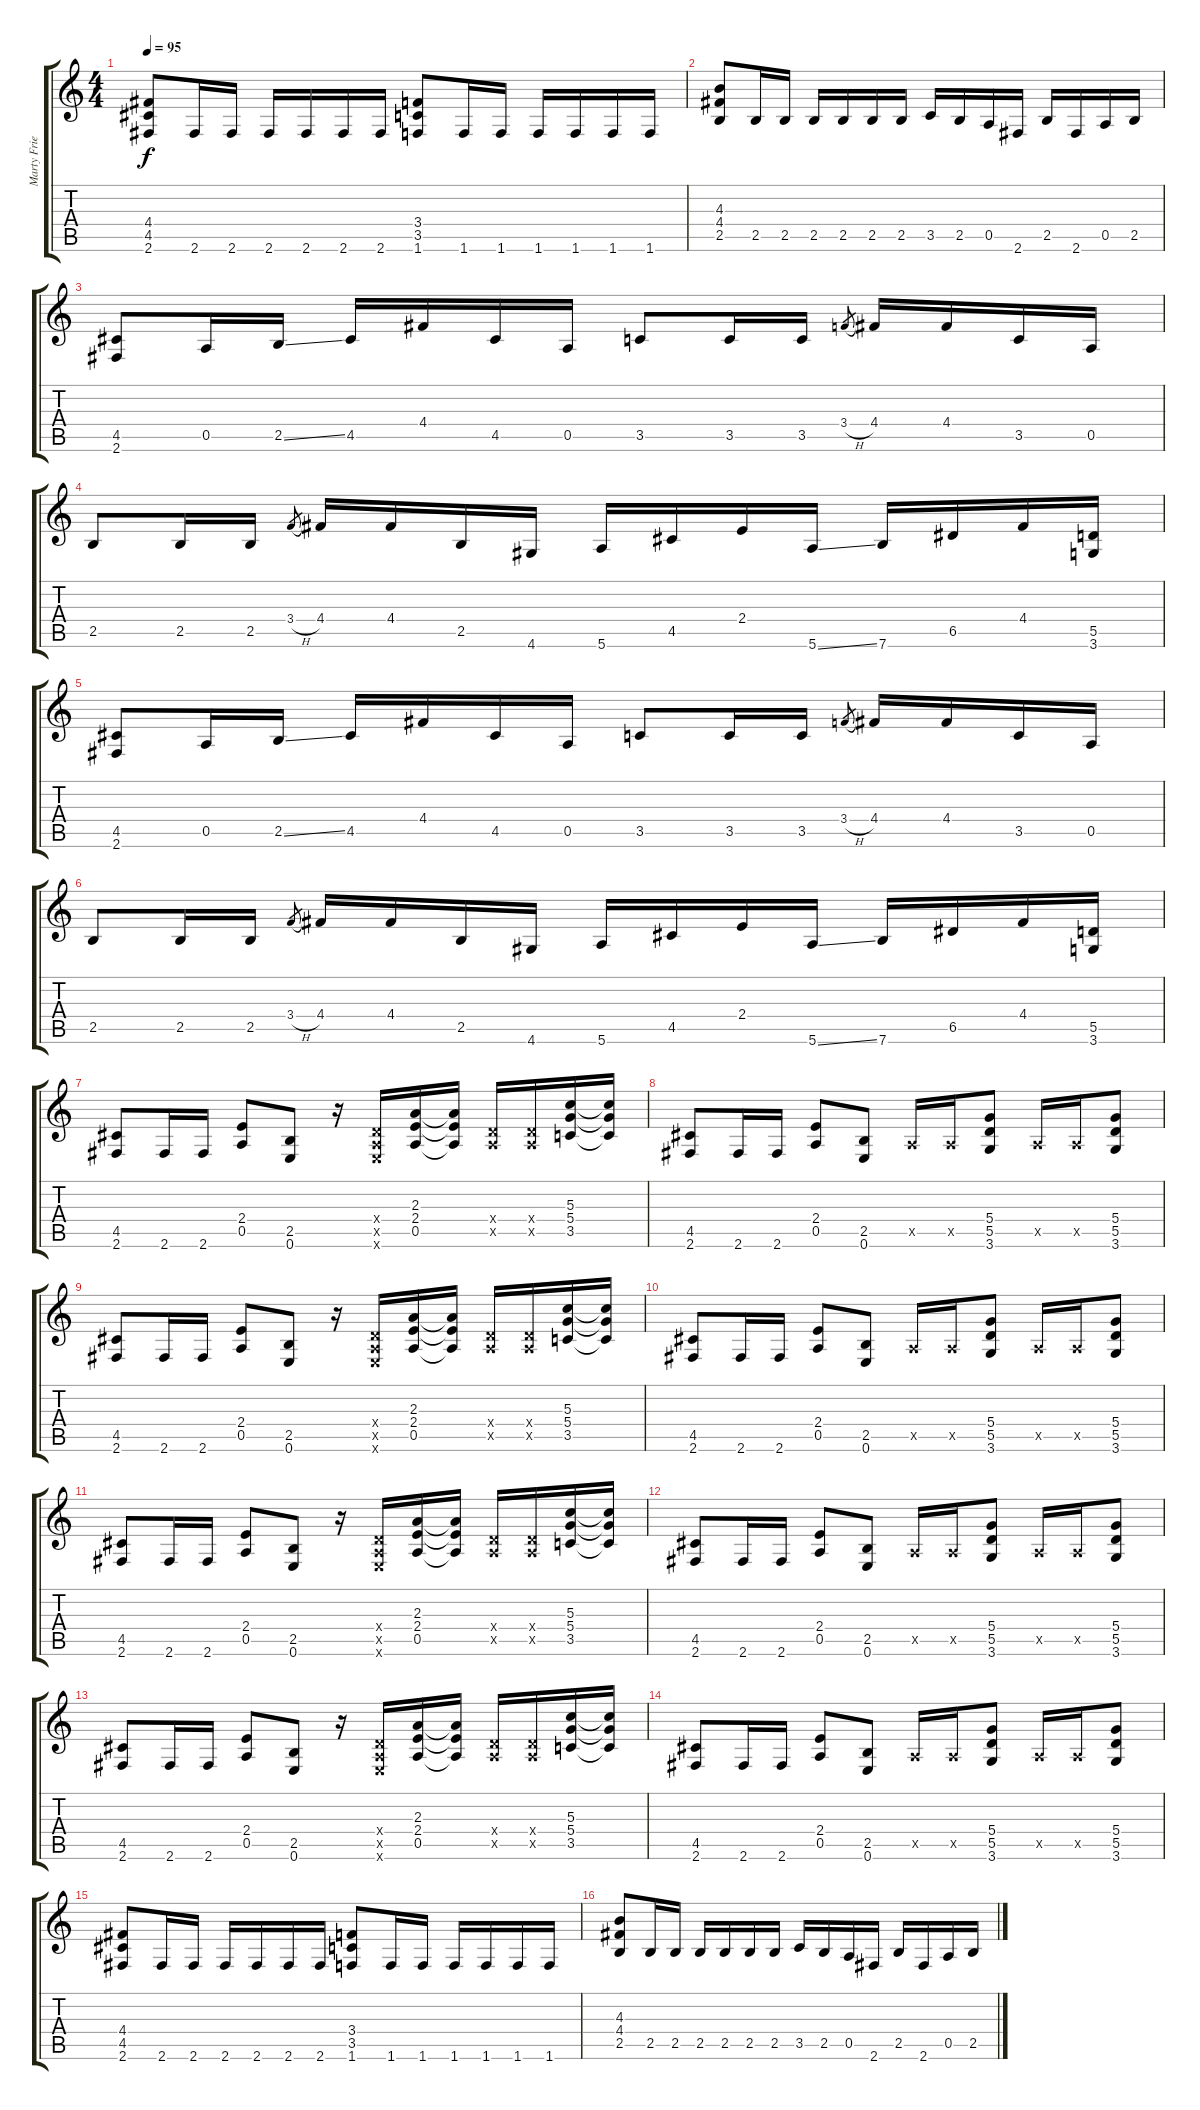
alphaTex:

\track ("Marty Friedman Distorsion" "Marty Frie") {instrument distortionguitar}
\staff {score tabs}
\tuning (E4 B3 G3 D3 A2 E2) {hide}
\ts (4 4)
\tempo 95
\clef g2
\ks c
(4.4 4.5 2.6).8{dy f} 2.6.16 2.6.16 2.6.16 2.6.16 2.6.16 2.6.16 (3.4 3.5 1.6).8 1.6.16 1.6.16 1.6.16 1.6.16 1.6.16 1.6.16 |
(4.3 4.4 2.5).8 2.5.16 2.5.16 2.5.16 2.5.16 2.5.16 2.5.16 3.5.16 2.5.16 0.5.16 2.6.16 2.5.16 2.6.16 0.5.16 2.5.16 |
(4.5 2.6).8 0.5.16 2.5{ss}.16 4.5.16 4.4.16 4.5.16 0.5.16 3.5.8 3.5.16 3.5.16 3.4{h}.8{gr} 4.4.16 4.4.16 3.5.16 0.5.16 |
2.5.8 2.5.16 2.5.16 3.4{h}.8{gr} 4.4.16 4.4.16 2.5.16 4.6.16 5.6.16 4.5.16 2.4.16 5.6{ss}.16 7.6.16 6.5.16 4.4.16 (5.5 3.6).16 |
(4.5 2.6).8 0.5.16 2.5{ss}.16 4.5.16 4.4.16 4.5.16 0.5.16 3.5.8 3.5.16 3.5.16 3.4{h}.8{gr} 4.4.16 4.4.16 3.5.16 0.5.16 |
2.5.8 2.5.16 2.5.16 3.4{h}.8{gr} 4.4.16 4.4.16 2.5.16 4.6.16 5.6.16 4.5.16 2.4.16 5.6{ss}.16 7.6.16 6.5.16 4.4.16 (5.5 3.6).16 |
(4.5 2.6).8 2.6.16 2.6.16 (2.4 0.5).8 (2.5 0.6).8 r.16 (0.4{x} 0.5{x} 0.6{x}).16 (2.3 2.4 0.5).16 (2.3{t} 2.4{t} 0.5{t}).16 (0.4{x} 0.5{x}).16 (0.4{x} 0.5{x}).16 (5.3 5.4 3.5).16 (5.3{t} 5.4{t} 3.5{t}).16 |
(4.5 2.6).8 2.6.16 2.6.16 (2.4 0.5).8 (2.5 0.6).8 0.5{x}.16 0.5{x}.16 (5.4 5.5 3.6).8 0.5{x}.16 0.5{x}.16 (5.4 5.5 3.6).8 |
(4.5 2.6).8 2.6.16 2.6.16 (2.4 0.5).8 (2.5 0.6).8 r.16 (0.4{x} 0.5{x} 0.6{x}).16 (2.3 2.4 0.5).16 (2.3{t} 2.4{t} 0.5{t}).16 (0.4{x} 0.5{x}).16 (0.4{x} 0.5{x}).16 (5.3 5.4 3.5).16 (5.3{t} 5.4{t} 3.5{t}).16 |
(4.5 2.6).8 2.6.16 2.6.16 (2.4 0.5).8 (2.5 0.6).8 0.5{x}.16 0.5{x}.16 (5.4 5.5 3.6).8 0.5{x}.16 0.5{x}.16 (5.4 5.5 3.6).8 |
(4.5 2.6).8 2.6.16 2.6.16 (2.4 0.5).8 (2.5 0.6).8 r.16 (0.4{x} 0.5{x} 0.6{x}).16 (2.3 2.4 0.5).16 (2.3{t} 2.4{t} 0.5{t}).16 (0.4{x} 0.5{x}).16 (0.4{x} 0.5{x}).16 (5.3 5.4 3.5).16 (5.3{t} 5.4{t} 3.5{t}).16 |
(4.5 2.6).8 2.6.16 2.6.16 (2.4 0.5).8 (2.5 0.6).8 0.5{x}.16 0.5{x}.16 (5.4 5.5 3.6).8 0.5{x}.16 0.5{x}.16 (5.4 5.5 3.6).8 |
(4.5 2.6).8 2.6.16 2.6.16 (2.4 0.5).8 (2.5 0.6).8 r.16 (0.4{x} 0.5{x} 0.6{x}).16 (2.3 2.4 0.5).16 (2.3{t} 2.4{t} 0.5{t}).16 (0.4{x} 0.5{x}).16 (0.4{x} 0.5{x}).16 (5.3 5.4 3.5).16 (5.3{t} 5.4{t} 3.5{t}).16 |
(4.5 2.6).8 2.6.16 2.6.16 (2.4 0.5).8 (2.5 0.6).8 0.5{x}.16 0.5{x}.16 (5.4 5.5 3.6).8 0.5{x}.16 0.5{x}.16 (5.4 5.5 3.6).8 |
(4.4 4.5 2.6).8 2.6.16 2.6.16 2.6.16 2.6.16 2.6.16 2.6.16 (3.4 3.5 1.6).8 1.6.16 1.6.16 1.6.16 1.6.16 1.6.16 1.6.16 |
(4.3 4.4 2.5).8 2.5.16 2.5.16 2.5.16 2.5.16 2.5.16 2.5.16 3.5.16 2.5.16 0.5.16 2.6.16 2.5.16 2.6.16 0.5.16 2.5.16
